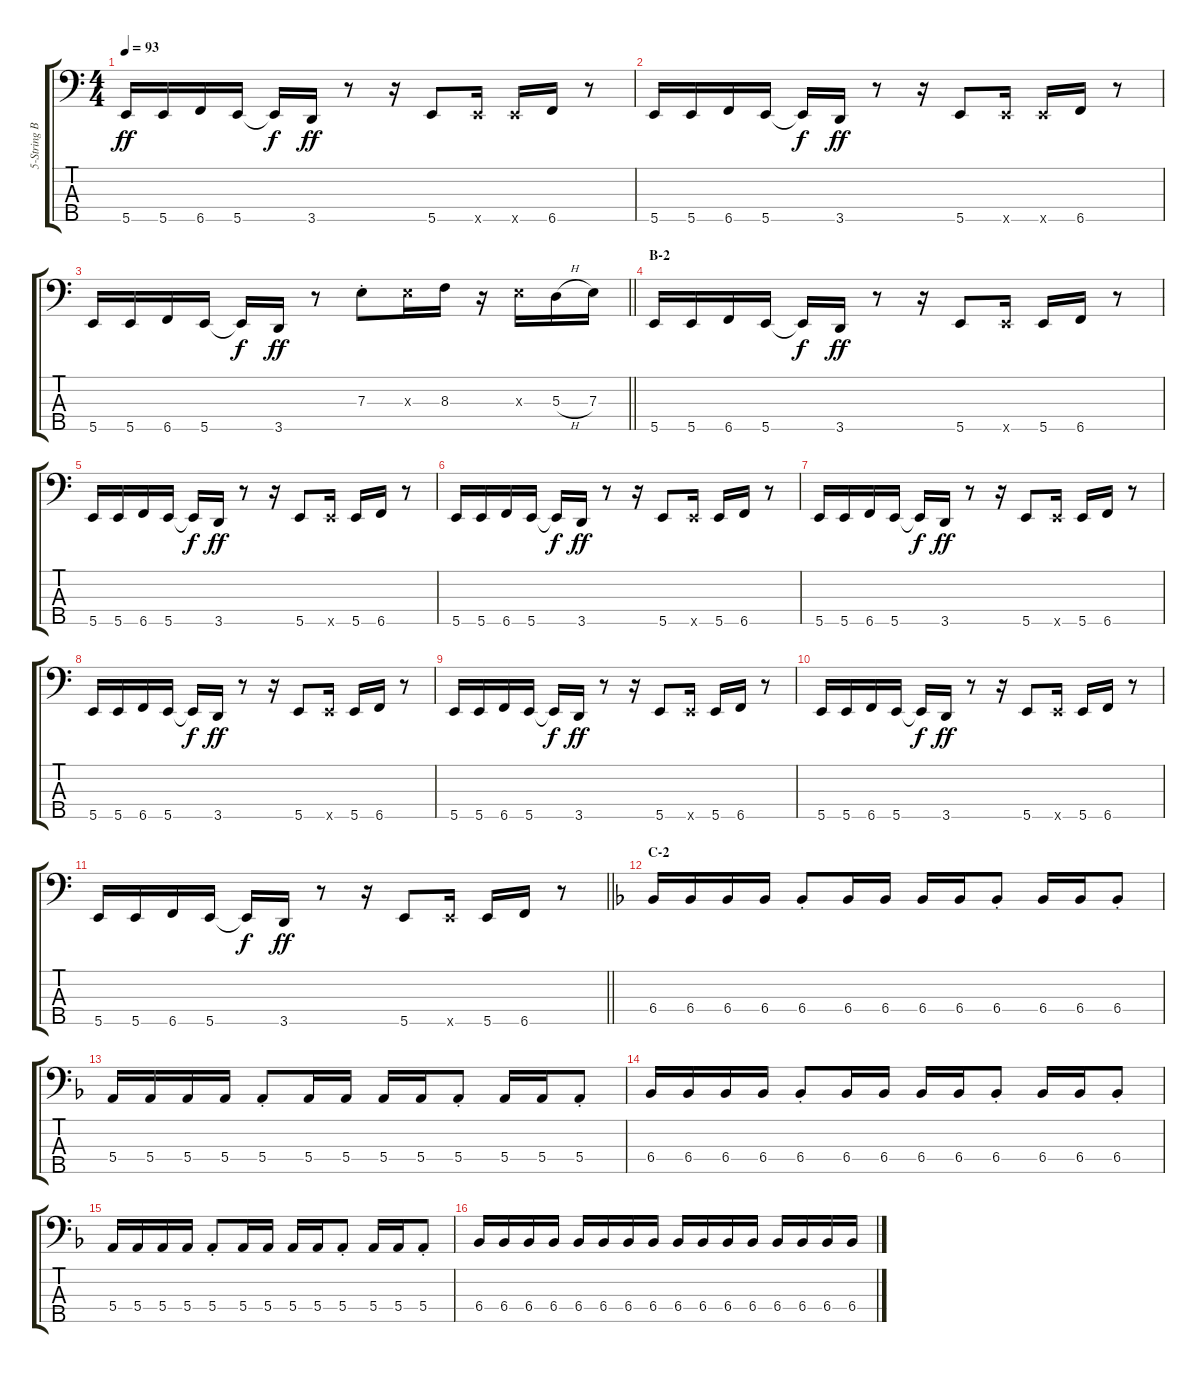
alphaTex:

\track ("5-String Bass" "5-String B") {instrument electricbasspick}
\staff {score tabs}
\tuning (G2 D2 A1 E1 B0) {hide}
\ts (4 4)
\tempo 93
\clef f4
\ks c
5.5.16{dy ff} 5.5.16 6.5.16 5.5.16 5.5{t}.16{dy f} 3.5.16{dy ff} r.8 r.16 5.5.8 5.5{x}.16 5.5{x}.16 6.5.16 r.8 |
5.5.16 5.5.16 6.5.16 5.5.16 5.5{t}.16{dy f} 3.5.16{dy ff} r.8 r.16 5.5.8 5.5{x}.16 5.5{x}.16 6.5.16 r.8 |
\barLineRight lightlight
5.5.16 5.5.16 6.5.16 5.5.16 5.5{t}.16{dy f} 3.5.16{dy ff} r.8 7.3{st}.8 7.3{x}.16 8.3.16 r.16 7.3{x}.16 5.3{h}.16 7.3.16 |
\section ("" "B-2")
5.5.16 5.5.16 6.5.16 5.5.16 5.5{t}.16{dy f} 3.5.16{dy ff} r.8 r.16 5.5.8 5.5{x}.16 5.5.16 6.5.16 r.8 |
5.5.16 5.5.16 6.5.16 5.5.16 5.5{t}.16{dy f} 3.5.16{dy ff} r.8 r.16 5.5.8 5.5{x}.16 5.5.16 6.5.16 r.8 |
5.5.16 5.5.16 6.5.16 5.5.16 5.5{t}.16{dy f} 3.5.16{dy ff} r.8 r.16 5.5.8 5.5{x}.16 5.5.16 6.5.16 r.8 |
5.5.16 5.5.16 6.5.16 5.5.16 5.5{t}.16{dy f} 3.5.16{dy ff} r.8 r.16 5.5.8 5.5{x}.16 5.5.16 6.5.16 r.8 |
5.5.16 5.5.16 6.5.16 5.5.16 5.5{t}.16{dy f} 3.5.16{dy ff} r.8 r.16 5.5.8 5.5{x}.16 5.5.16 6.5.16 r.8 |
5.5.16 5.5.16 6.5.16 5.5.16 5.5{t}.16{dy f} 3.5.16{dy ff} r.8 r.16 5.5.8 5.5{x}.16 5.5.16 6.5.16 r.8 |
5.5.16 5.5.16 6.5.16 5.5.16 5.5{t}.16{dy f} 3.5.16{dy ff} r.8 r.16 5.5.8 5.5{x}.16 5.5.16 6.5.16 r.8 |
\barLineRight lightlight
5.5.16 5.5.16 6.5.16 5.5.16 5.5{t}.16{dy f} 3.5.16{dy ff} r.8 r.16 5.5.8 5.5{x}.16 5.5.16 6.5.16 r.8 |
\section ("" "C-2")
\ks f
6.4.16 6.4.16 6.4.16 6.4.16 6.4{st}.8 6.4.16 6.4.16 6.4.16 6.4.16 6.4{st}.8 6.4.16 6.4.16 6.4{st}.8 |
5.4.16 5.4.16 5.4.16 5.4.16 5.4{st}.8 5.4.16 5.4.16 5.4.16 5.4.16 5.4{st}.8 5.4.16 5.4.16 5.4{st}.8 |
6.4.16 6.4.16 6.4.16 6.4.16 6.4{st}.8 6.4.16 6.4.16 6.4.16 6.4.16 6.4{st}.8 6.4.16 6.4.16 6.4{st}.8 |
5.4.16 5.4.16 5.4.16 5.4.16 5.4{st}.8 5.4.16 5.4.16 5.4.16 5.4.16 5.4{st}.8 5.4.16 5.4.16 5.4{st}.8 |
6.4.16 6.4.16 6.4.16 6.4.16 6.4.16 6.4.16 6.4.16 6.4.16 6.4.16 6.4.16 6.4.16 6.4.16 6.4.16 6.4.16 6.4.16 6.4.16
